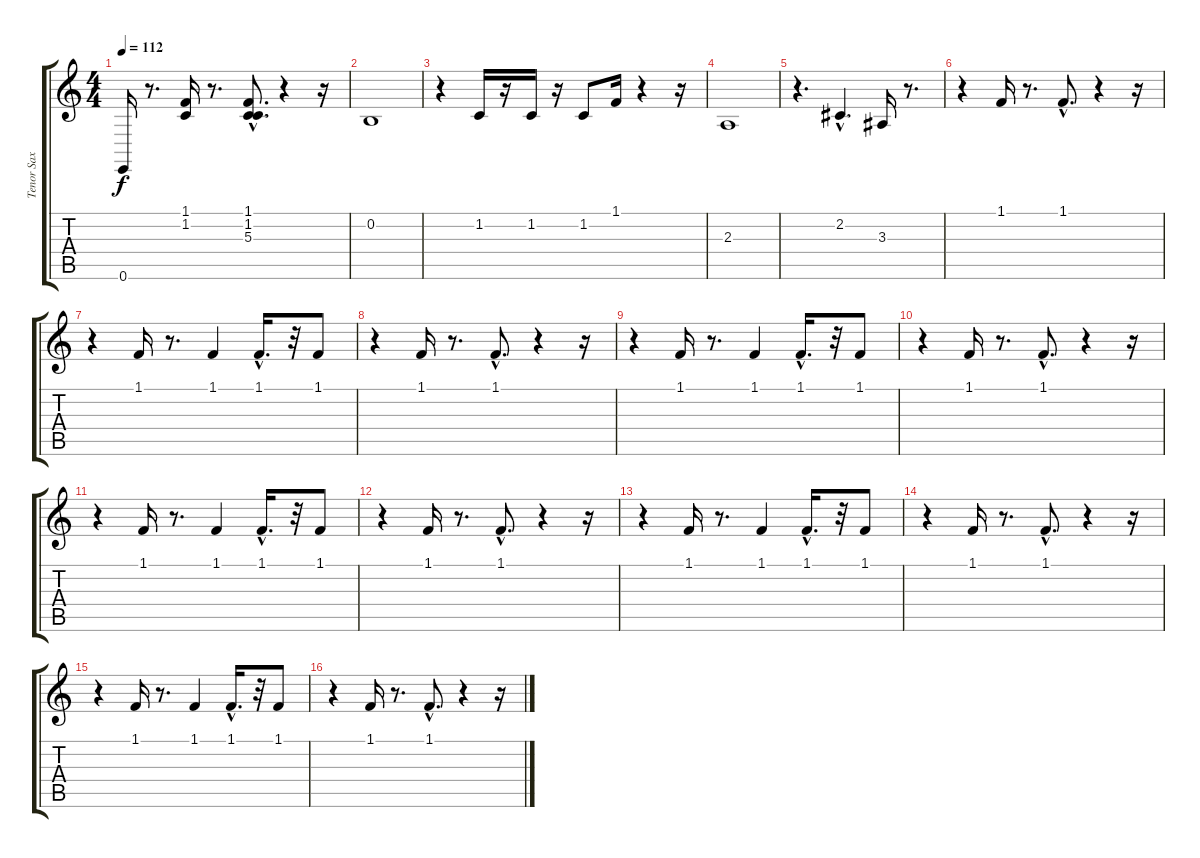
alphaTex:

\track ("Tenor Sax" "Tenor Sax") {instrument baritonesax}
\staff {score tabs}
\tuning (E4 B3 G3 D3 A2 E2) {hide}
\ts (4 4)
\tempo 112
\clef g2
\ks c
0.6{t}.16{dy f} r.8{d} (1.1 1.2).16 r.8{d} (1.1{hac} 1.2{hac} 5.3{hac}).8{d} r.4 r.16 |
0.2.1 |
r.4 1.2.16 r.16 1.2.16 r.16 1.2.8 1.1.16 r.4 r.16 |
2.3.1 |
r.4{d} 2.2{hac}.4{d} 3.3.16 r.8{d} |
r.4 1.1.16 r.8{d} 1.1{hac}.8{d} r.4 r.16 |
r.4 1.1.16 r.8{d} 1.1.4 1.1{hac}.16{d} r.32 1.1.8 |
r.4 1.1.16 r.8{d} 1.1{hac}.8{d} r.4 r.16 |
r.4 1.1.16 r.8{d} 1.1.4 1.1{hac}.16{d} r.32 1.1.8 |
r.4 1.1.16 r.8{d} 1.1{hac}.8{d} r.4 r.16 |
r.4 1.1.16 r.8{d} 1.1.4 1.1{hac}.16{d} r.32 1.1.8 |
r.4 1.1.16 r.8{d} 1.1{hac}.8{d} r.4 r.16 |
r.4 1.1.16 r.8{d} 1.1.4 1.1{hac}.16{d} r.32 1.1.8 |
r.4 1.1.16 r.8{d} 1.1{hac}.8{d} r.4 r.16 |
r.4 1.1.16 r.8{d} 1.1.4 1.1{hac}.16{d} r.32 1.1.8 |
r.4 1.1.16 r.8{d} 1.1{hac}.8{d} r.4 r.16
